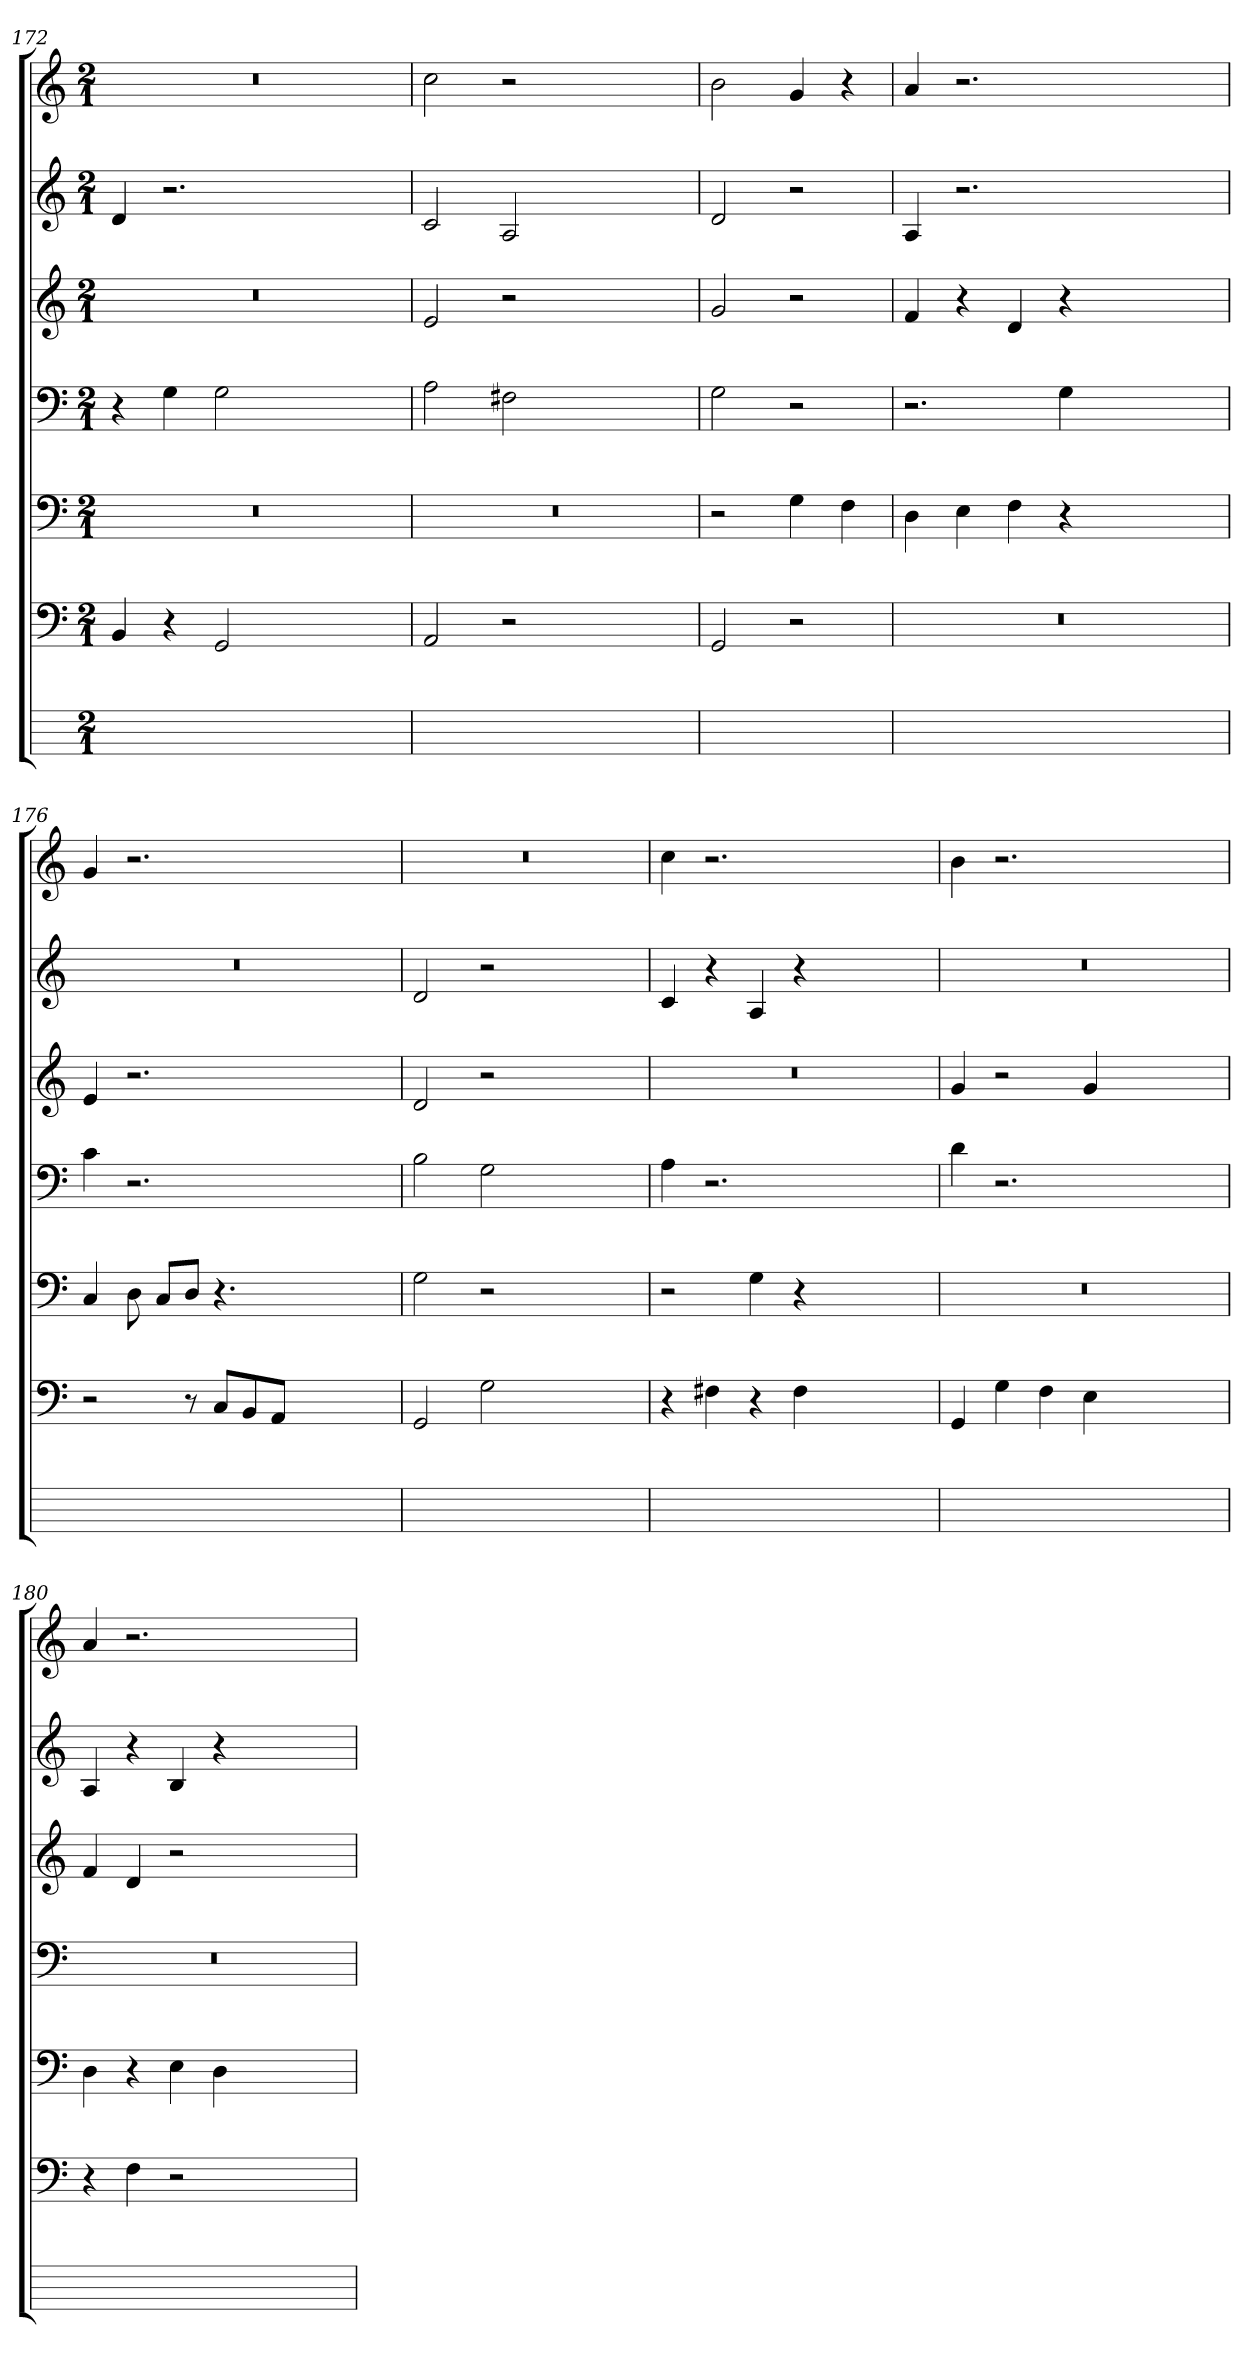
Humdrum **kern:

**kern	**kern	**kern	**kern	**kern	**kern	**kern
*part7	*part6	*part5	*part4	*part3	*part2	*part1
*staff7	*staff6	*staff5	*staff4	*staff3	*staff2	*staff1
*	*clefF4	*clefF4	*clefF4	*clefG2	*clefG2	*clefG2
*	*k[]	*k[]	*k[]	*k[]	*k[]	*k[]
*	*C:	*C:	*C:	*C:	*C:	*C:
*M2/1	*M2/1	*M2/1	*M2/1	*M2/1	*M2/1	*M2/1
=172	=172	=172	=172	=172	=172	=172
0ryy	4BB	0r	4r	0r	4d	0r
.	4r	.	4G	.	2.r	.
.	2GGi	.	2G	.	.	.
.	1ryy	.	1ryy	.	1ryy	.
=173	=173	=173	=173	=173	=173	=173
0ryy	2AA	0r	2Ai	2ei	2c	2cc
.	2r	.	2F#X	2r	2A	2r
.	1ryy	.	1ryy	1ryy	1ryy	1ryy
=174	=174	=174	=174	=174	=174	=174
1ryy	2GG	2r	2G	2g	2di	2b
.	2r	4G	2r	2r	2r	4g
.	.	4Fj	.	.	.	4r
=175	=175	=175	=175	=175	=175	=175
0ryy	0r	4D	2.r	4f	4A	4a
.	.	4Ej	.	4r	2.r	2.r
.	.	4F	.	4d	.	.
.	.	4r	4Gj	4r	.	.
.	.	1ryy	1ryy	1ryy	1ryy	1ryy
=176	=176	=176	=176	=176	=176	=176
0ryy	2r	4C	4c	4e	0r	4g
.	.	8Dj	2.r	2.r	.	2.r
.	.	8CjL	.	.	.	.
.	8r	8DiJ	.	.	.	.
.	8CjL	4.r	.	.	.	.
.	8BBj	.	.	.	.	.
.	8AAjJ	.	.	.	.	.
.	1ryy	1ryy	1ryy	1ryy	.	1ryy
=177	=177	=177	=177	=177	=177	=177
0ryy	2GG	2G	2B	2d	2d	0r
.	2G	2r	2G	2r	2r	.
.	1ryy	1ryy	1ryy	1ryy	1ryy	.
=178	=178	=178	=178	=178	=178	=178
0ryy	4r	2r	4A	0r	4c	4cc
.	4F#X	.	2.r	.	4r	2.r
.	4r	4GZ	.	.	4A	.
.	4F#Z	4r	.	.	4r	.
.	1ryy	1ryy	1ryy	.	1ryy	1ryy
=179	=179	=179	=179	=179	=179	=179
0ryy	4GGi	0r	4di	4g	0r	4b
.	4Gj	.	2.r	2r	.	2.r
.	4Fi	.	.	.	.	.
.	4Ei	.	.	4gZ	.	.
.	1ryy	.	1ryy	1ryy	.	1ryy
=180	=180	=180	=180	=180	=180	=180
0ryy	4r	4D	0r	4f	4A	4a
.	4Fi	4r	.	4di	4r	2.r
.	2r	4Ei	.	2r	4Bi	.
.	.	4Di	.	.	4r	.
.	1ryy	1ryy	.	1ryy	1ryy	1ryy
=	=	=	=	=	=	=
*-	*-	*-	*-	*-	*-	*-
